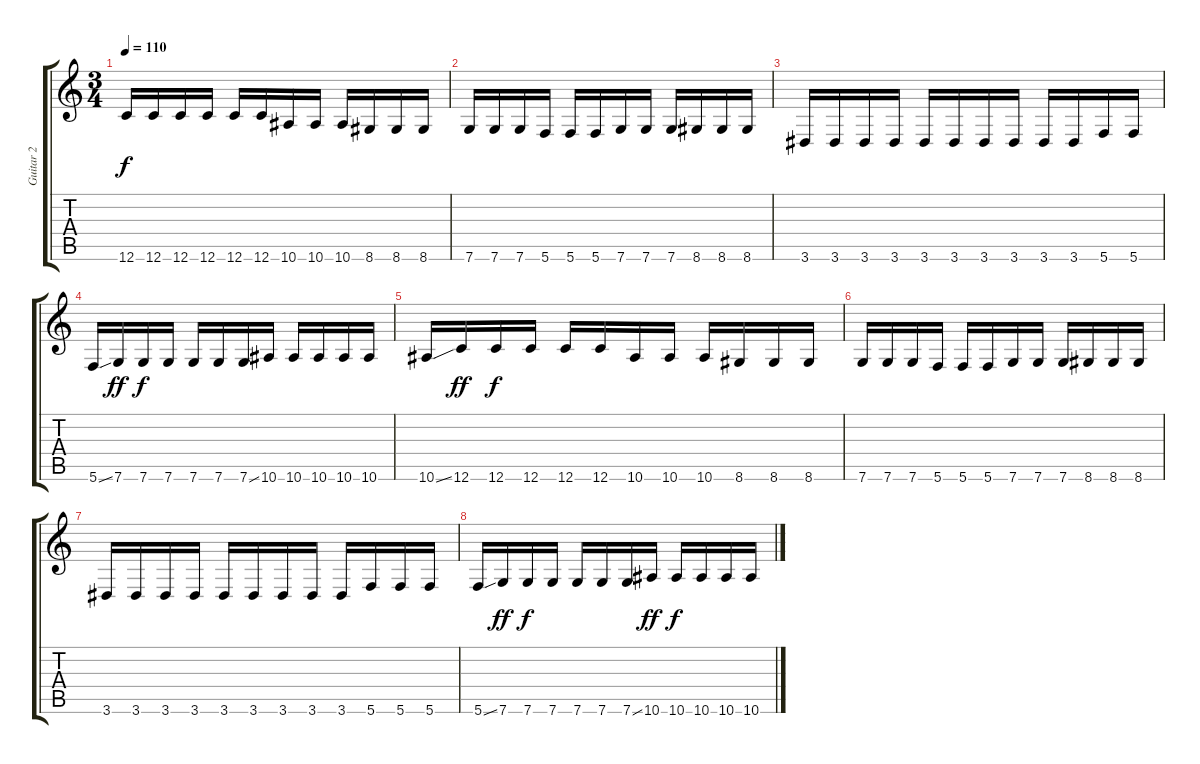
\track ("Guitar 2" "Guitar 2") {instrument distortionguitar}
\staff {score tabs}
\tuning (D4 A3 F3 C3 G2 C2) {hide}
\ts (3 4)
\tempo 110
\clef g2
\ks c
12.6.16{dy f} 12.6.16 12.6.16 12.6.16 12.6.16 12.6.16 10.6.16 10.6.16 10.6.16 8.6.16 8.6.16 8.6.16 |
7.6.16 7.6.16 7.6.16 5.6.16 5.6.16 5.6.16 7.6.16 7.6.16 7.6.16 8.6.16 8.6.16 8.6.16 |
3.6.16 3.6.16 3.6.16 3.6.16 3.6.16 3.6.16 3.6.16 3.6.16 3.6.16 3.6.16 5.6.16 5.6.16 |
5.6{ss}.16 7.6.16{dy ff} 7.6.16{dy f} 7.6.16 7.6.16 7.6.16 7.6{ss}.16 10.6.16 10.6.16 10.6.16 10.6.16 10.6.16 |
10.6{ss}.16 12.6.16{dy ff} 12.6.16{dy f} 12.6.16 12.6.16 12.6.16 10.6.16 10.6.16 10.6.16 8.6.16 8.6.16 8.6.16 |
7.6.16 7.6.16 7.6.16 5.6.16 5.6.16 5.6.16 7.6.16 7.6.16 7.6.16 8.6.16 8.6.16 8.6.16 |
3.6.16 3.6.16 3.6.16 3.6.16 3.6.16 3.6.16 3.6.16 3.6.16 3.6.16 5.6.16 5.6.16 5.6.16 |
5.6{ss}.16 7.6.16{dy ff} 7.6.16{dy f} 7.6.16 7.6.16 7.6.16 7.6{ss}.16 10.6.16{dy ff} 10.6.16{dy f} 10.6.16 10.6.16 10.6.16
